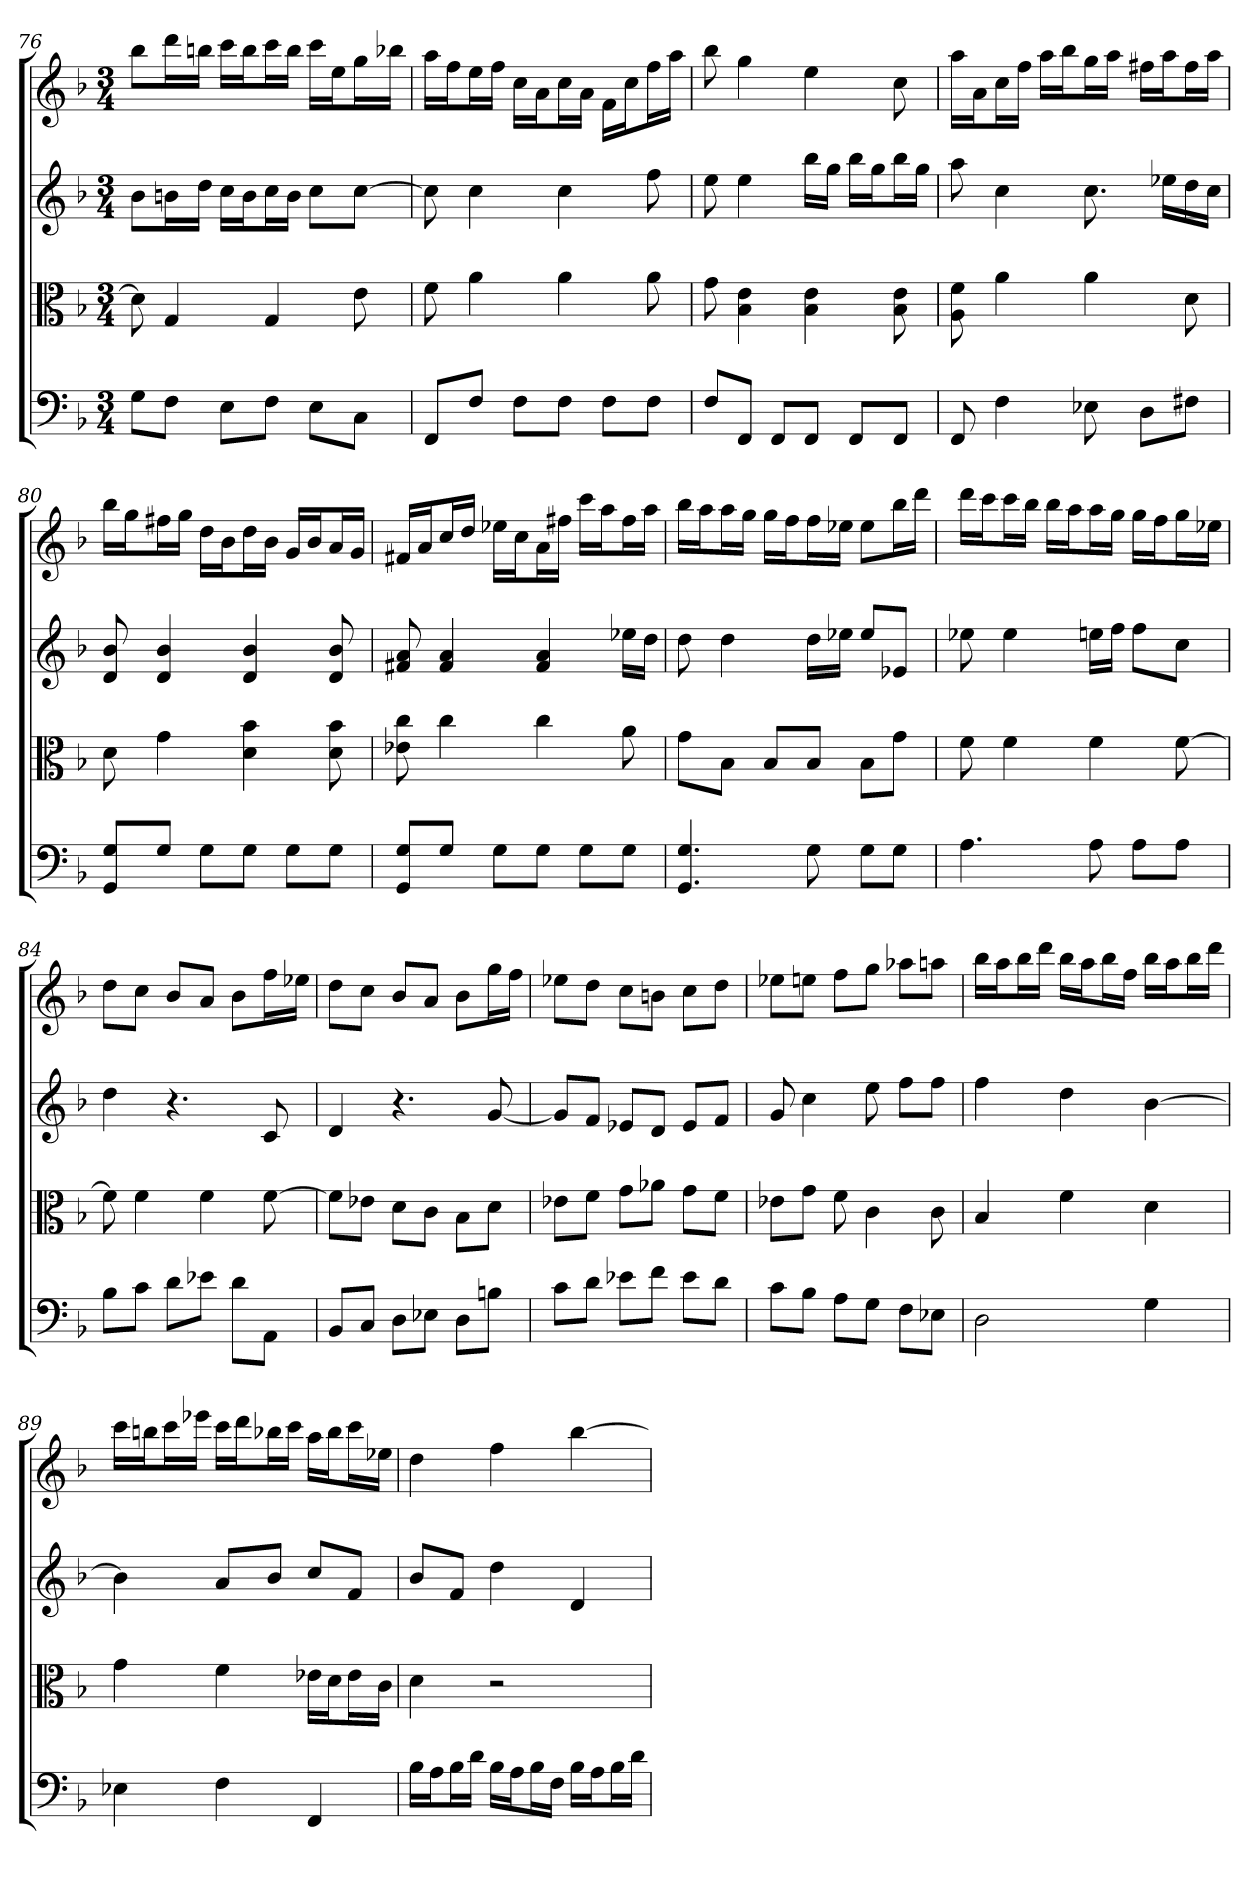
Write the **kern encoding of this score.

**kern	**kern	**kern	**kern
*part4	*part3	*part2	*part1
*staff4	*staff3	*staff2	*staff1
*clefF4	*clefC3	*	*
*k[b-]	*k[b-]	*k[b-]	*k[b-]
*F:	*F:	*F:	*F:
*M3/4	*M3/4	*M3/4	*M3/4
=76	=76	=76	=76
8G\L	8d]	8b-L	8bb-L
8F\J	4G	16bnL	16dddL
.	.	16ddJJ	16bbnJJ
8E\L	.	16ccLL	16cccLL
.	.	16bJ	16bbJ
8F\J	4G	16ccL	16cccL
.	.	16bJJ	16bbJJ
8E\L	.	8ccL	16cccLL
.	.	.	16eeJ
8C\J	8e	[8ccJ	16ggL
.	.	.	16bb-XJJ
=77	=77	=77	=77
8FF/L	8f	8cc]	16aaLL
.	.	.	16ffJ
8F/J	4a	4cc	16eeL
.	.	.	16ffJJ
8F\L	.	.	16ccLL
.	.	.	16aJ
8F\J	4a	4cc	16ccL
.	.	.	16aJJ
8F\L	.	.	16fLL
.	.	.	16ccJ
8F\J	8a	8ff	16ffL
.	.	.	16aaJJ
=78	=78	=78	=78
8F/L	8g	8ee	8bb-
8FF/J	4B- 4e	4ee	4gg
8FF/L	.	.	.
8FF/J	4B- 4e	16bb-LL	4ee
.	.	16ggJJ	.
8FF/L	.	16bb-LL	.
.	.	16ggJ	.
8FF/J	8B- 8e	16bb-L	8cc
.	.	16ggJJ	.
=79	=79	=79	=79
8FF	8A 8f	8aa	16aaLL
.	.	.	16aJ
4F	4a	4cc	16ccL
.	.	.	16ffJJ
.	.	.	16aaLL
.	.	.	16bb-J
8E-X	4a	8.cc	16ggL
.	.	.	16aaJJ
8D\L	.	.	16ff#XLL
.	.	16ee-XLL	16aaJ
8F#X\J	8d	16dd	16ff#L
.	.	16ccJJ	16aaJJ
=80	=80	=80	=80
8GG/ 8G/L	8d	8d 8b-	16bb-LL
.	.	.	16ggJ
8G/J	4g	4d 4b-	16ff#XL
.	.	.	16ggJJ
8G\L	.	.	16ddLL
.	.	.	16b-J
8G\J	4d 4b-	4d 4b-	16ddL
.	.	.	16b-JJ
8G\L	.	.	16gLL
.	.	.	16b-J
8G\J	8d 8b-	8d 8b-	16aL
.	.	.	16gJJ
=81	=81	=81	=81
8GG/ 8G/L	8e-X 8cc	8f#X 8a	16f#XLL
.	.	.	16aJ
8G/J	4cc	4f# 4a	16ccL
.	.	.	16ddJJ
8G\L	.	.	16ee-XLL
.	.	.	16ccJ
8G\J	4cc	4f# 4a	16aL
.	.	.	16ff#XJJ
8G\L	.	.	16cccLL
.	.	.	16aaJ
8G\J	8a	16ee-XLL	16ff#L
.	.	16ddJJ	16aaJJ
=82	=82	=82	=82
4.GG 4.G	8g\L	8dd	16bb-LL
.	.	.	16aaJ
.	8B-\J	4dd	16aaL
.	.	.	16ggJJ
.	8B-/L	.	16ggLL
.	.	.	16ffJ
8G	8B-/J	16ddLL	16ffL
.	.	16ee-XJJ	16ee-XJJ
8G\L	8B-\L	8ee-L	8ee-L
8G\J	8g\J	8e-XJ	16bb-L
.	.	.	16dddJJ
=83	=83	=83	=83
4.A	8f	8ee-X	16dddLL
.	.	.	16cccJ
.	4f	4ee-	16cccL
.	.	.	16bb-JJ
.	.	.	16bb-LL
.	.	.	16aaJ
8A	4f	16eenLL	16aaL
.	.	16ffJJ	16ggJJ
8A\L	.	8ffL	16ggLL
.	.	.	16ffJ
8A\J	[8f	8ccJ	16ggL
.	.	.	16ee-XJJ
=84	=84	=84	=84
8B-\L	8f]	4dd	8ddL
8c\J	4f	.	8ccJ
8d\L	.	4.r	8b-L
8e-X\J	4f	.	8aJ
8d\L	.	.	8b-L
8AA\J	[8f	8c	16ffL
.	.	.	16ee-XJJ
=85	=85	=85	=85
8BB-/L	8f\L]	4d	8ddL
8C/J	8e-X\J	.	8ccJ
8D\L	8d\L	4.r	8b-L
8E-X\J	8c\J	.	8aJ
8D\L	8B-\L	.	8b-L
8Bn\J	8d\J	[8g	16ggL
.	.	.	16ffJJ
=86	=86	=86	=86
8c\L	8e-X\L	8gL]	8ee-XL
8d\J	8f\J	8fJ	8ddJ
8e-X\L	8g\L	8e-XL	8ccL
8f\J	8a-X\J	8dJ	8bnJ
8e-\L	8g\L	8e-L	8ccL
8d\J	8f\J	8fJ	8ddJ
=87	=87	=87	=87
8c\L	8e-X\L	8g	8ee-XL
8B-\J	8g\J	4cc	8eenJ
8A\L	8f	.	8ffL
8G\J	4c	8ee	8ggJ
8F\L	.	8ffL	8aa-XL
8E-X\J	8c	8ffJ	8aanJ
=88	=88	=88	=88
2D	4B-	4ff	16bb-LL
.	.	.	16aaJ
.	.	.	16bb-L
.	.	.	16dddJJ
.	4f	4dd	16bb-LL
.	.	.	16aaJ
.	.	.	16bb-L
.	.	.	16ffJJ
4G	4d	[4b-	16bb-LL
.	.	.	16aaJ
.	.	.	16bb-L
.	.	.	16dddJJ
=89	=89	=89	=89
4E-X	4g	4b-]	16cccLL
.	.	.	16bbnJ
.	.	.	16cccL
.	.	.	16eee-XJJ
4F	4f	8aL	16cccLL
.	.	.	16dddJ
.	.	8b-J	16bb-XL
.	.	.	16cccJJ
4FF	16e-X\LL	8ccL	16aaLL
.	16d\J	.	16bb-J
.	16e-\L	8fJ	16cccL
.	16c\JJ	.	16ee-XJJ
=90	=90	=90	=90
16B-\LL	4d	8b-L	4dd
16A\J	.	.	.
16B-\L	.	8fJ	.
16d\JJ	.	.	.
16B-\LL	2r	4dd	4ff
16A\J	.	.	.
16B-\L	.	.	.
16F\JJ	.	.	.
16B-\LL	.	4d	[4bb-
16A\J	.	.	.
16B-\L	.	.	.
16d\JJ	.	.	.
=	=	=	=
*-	*-	*-	*-
